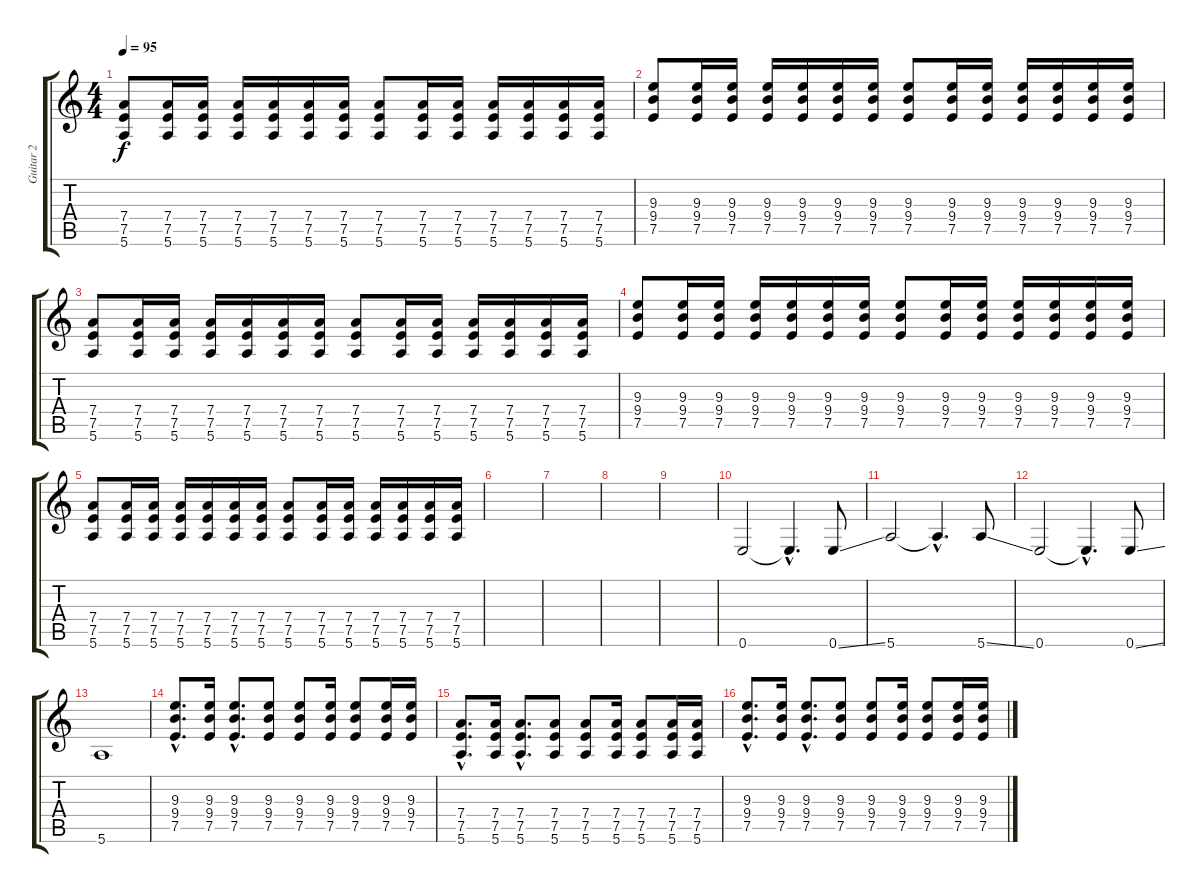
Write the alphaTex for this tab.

\track ("Guitar 2" "Guitar 2") {instrument overdrivenguitar}
\staff {score tabs}
\tuning (E4 B3 G3 D3 A2 E2) {hide}
\ts (4 4)
\tempo 95
\clef g2
\ks c
(7.4 7.5 5.6).8{dy f} (7.4 7.5 5.6).16 (7.4 7.5 5.6).16 (7.4 7.5 5.6).16 (7.4 7.5 5.6).16 (7.4 7.5 5.6).16 (7.4 7.5 5.6).16 (7.4 7.5 5.6).8 (7.4 7.5 5.6).16 (7.4 7.5 5.6).16 (7.4 7.5 5.6).16 (7.4 7.5 5.6).16 (7.4 7.5 5.6).16 (7.4 7.5 5.6).16 |
(9.3 9.4 7.5).8 (9.3 9.4 7.5).16 (9.3 9.4 7.5).16 (9.3 9.4 7.5).16 (9.3 9.4 7.5).16 (9.3 9.4 7.5).16 (9.3 9.4 7.5).16 (9.3 9.4 7.5).8 (9.3 9.4 7.5).16 (9.3 9.4 7.5).16 (9.3 9.4 7.5).16 (9.3 9.4 7.5).16 (9.3 9.4 7.5).16 (9.3 9.4 7.5).16 |
(7.4 7.5 5.6).8 (7.4 7.5 5.6).16 (7.4 7.5 5.6).16 (7.4 7.5 5.6).16 (7.4 7.5 5.6).16 (7.4 7.5 5.6).16 (7.4 7.5 5.6).16 (7.4 7.5 5.6).8 (7.4 7.5 5.6).16 (7.4 7.5 5.6).16 (7.4 7.5 5.6).16 (7.4 7.5 5.6).16 (7.4 7.5 5.6).16 (7.4 7.5 5.6).16 |
(9.3 9.4 7.5).8 (9.3 9.4 7.5).16 (9.3 9.4 7.5).16 (9.3 9.4 7.5).16 (9.3 9.4 7.5).16 (9.3 9.4 7.5).16 (9.3 9.4 7.5).16 (9.3 9.4 7.5).8 (9.3 9.4 7.5).16 (9.3 9.4 7.5).16 (9.3 9.4 7.5).16 (9.3 9.4 7.5).16 (9.3 9.4 7.5).16 (9.3 9.4 7.5).16 |
(7.4 7.5 5.6).8 (7.4 7.5 5.6).16 (7.4 7.5 5.6).16 (7.4 7.5 5.6).16 (7.4 7.5 5.6).16 (7.4 7.5 5.6).16 (7.4 7.5 5.6).16 (7.4 7.5 5.6).8 (7.4 7.5 5.6).16 (7.4 7.5 5.6).16 (7.4 7.5 5.6).16 (7.4 7.5 5.6).16 (7.4 7.5 5.6).16 (7.4 7.5 5.6).16 |
|
|
|
|
0.6.2{instrument electricguitarclean} 0.6{hac t}.4{d} 0.6{ss}.8 |
5.6.2 5.6{hac t}.4{d} 5.6{ss}.8 |
0.6.2 0.6{hac t}.4{d} 0.6{ss}.8 |
5.6.1 |
(9.3{hac} 9.4{hac} 7.5{hac}).8{d instrument overdrivenguitar} (9.3 9.4 7.5).16 (9.3{hac} 9.4{hac} 7.5{hac}).8{d} (9.3 9.4 7.5).8 (9.3 9.4 7.5).8 (9.3 9.4 7.5).16 (9.3 9.4 7.5).8 (9.3 9.4 7.5).16 (9.3 9.4 7.5).16 |
(7.4{hac} 7.5{hac} 5.6{hac}).8{d} (7.4 7.5 5.6).16 (7.4{hac} 7.5{hac} 5.6{hac}).8{d} (7.4 7.5 5.6).8 (7.4 7.5 5.6).8 (7.4 7.5 5.6).16 (7.4 7.5 5.6).8 (7.4 7.5 5.6).16 (7.4 7.5 5.6).16 |
(9.3{hac} 9.4{hac} 7.5{hac}).8{d} (9.3 9.4 7.5).16 (9.3{hac} 9.4{hac} 7.5{hac}).8{d} (9.3 9.4 7.5).8 (9.3 9.4 7.5).8 (9.3 9.4 7.5).16 (9.3 9.4 7.5).8 (9.3 9.4 7.5).16 (9.3 9.4 7.5).16
